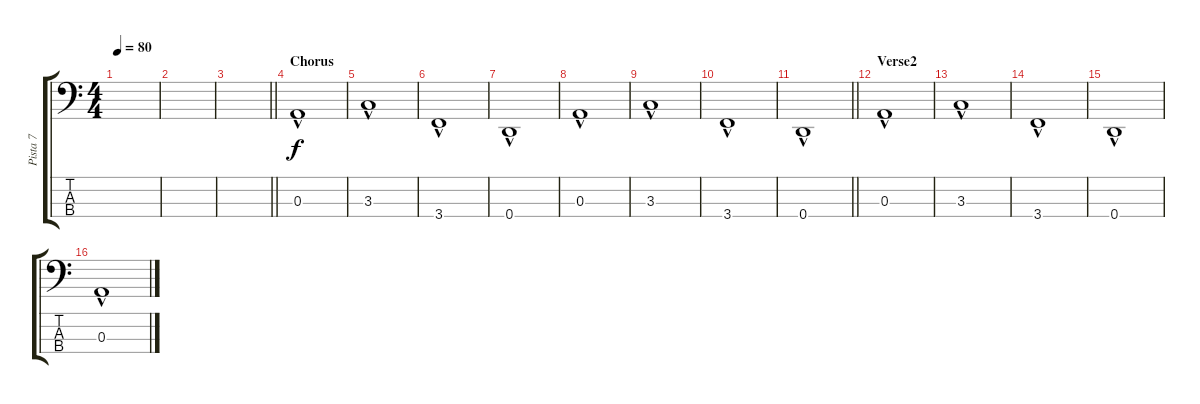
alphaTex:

\track ("Pista 7" "Pista 7") {instrument electricbassfinger}
\staff {score tabs}
\tuning (G2 D2 A1 D1) {hide}
\ts (4 4)
\tempo 80
\clef f4
\ks c
|
|
\barLineRight lightlight
|
\section ("" "Chorus")
0.3{hac}.1 |
3.3{hac}.1 |
3.4{hac}.1 |
0.4{hac}.1 |
0.3{hac}.1 |
3.3{hac}.1 |
3.4{hac}.1 |
\barLineRight lightlight
0.4{hac}.1 |
\section ("" "Verse2")
0.3{hac}.1 |
3.3{hac}.1 |
3.4{hac}.1 |
0.4{hac}.1 |
0.3{hac}.1
